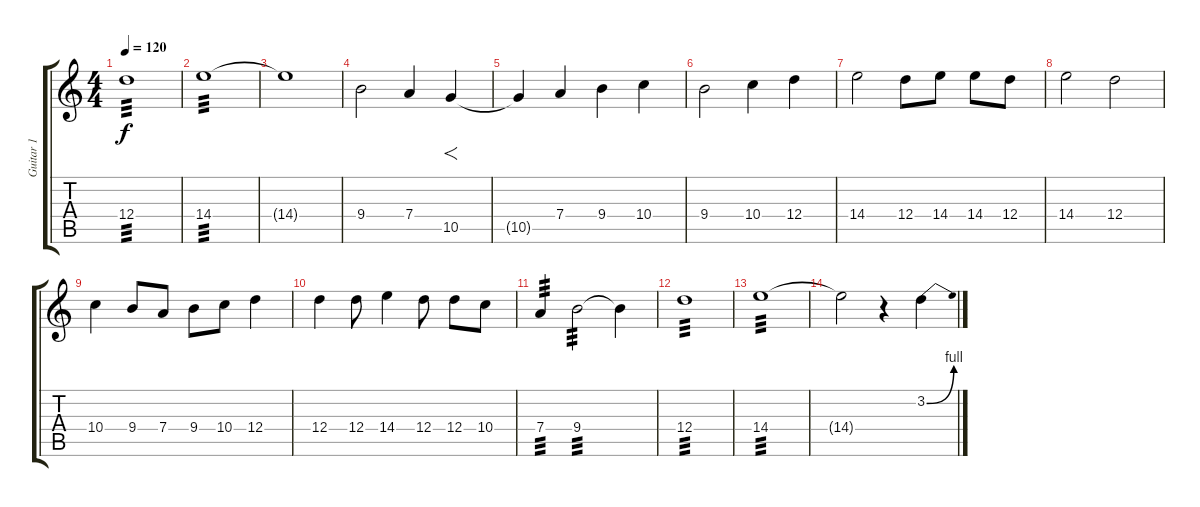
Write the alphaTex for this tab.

\track ("Guitar 1" "Guitar 1") {instrument distortionguitar}
\staff {score tabs}
\tuning (E4 B3 G3 D3 A2 E2) {hide}
\ts (4 4)
\tempo 120
\clef g2
\ks c
12.4.1{tp 3 dy f} |
14.4.1{tp 3} |
14.4{t}.1 |
9.4.2 7.4.4 10.5.4{f} |
10.5{t}.4 7.4.4 9.4.4 10.4.4 |
9.4.2 10.4.4 12.4.4 |
14.4.2 12.4.8 14.4.8 14.4.8 12.4.8 |
14.4.2 12.4.2 |
10.4.4 9.4.8 7.4.8 9.4.8 10.4.8 12.4.4 |
12.4.4 12.4.8 14.4.4 12.4.8 12.4.8 10.4.8 |
7.4.4{tp 3} 9.4.2{tp 3} 9.4{t}.4 |
12.4.1{tp 3} |
14.4.1{tp 3} |
14.4{t}.2 r.4 3.2{be (bend 0 0 60 4)}.4
